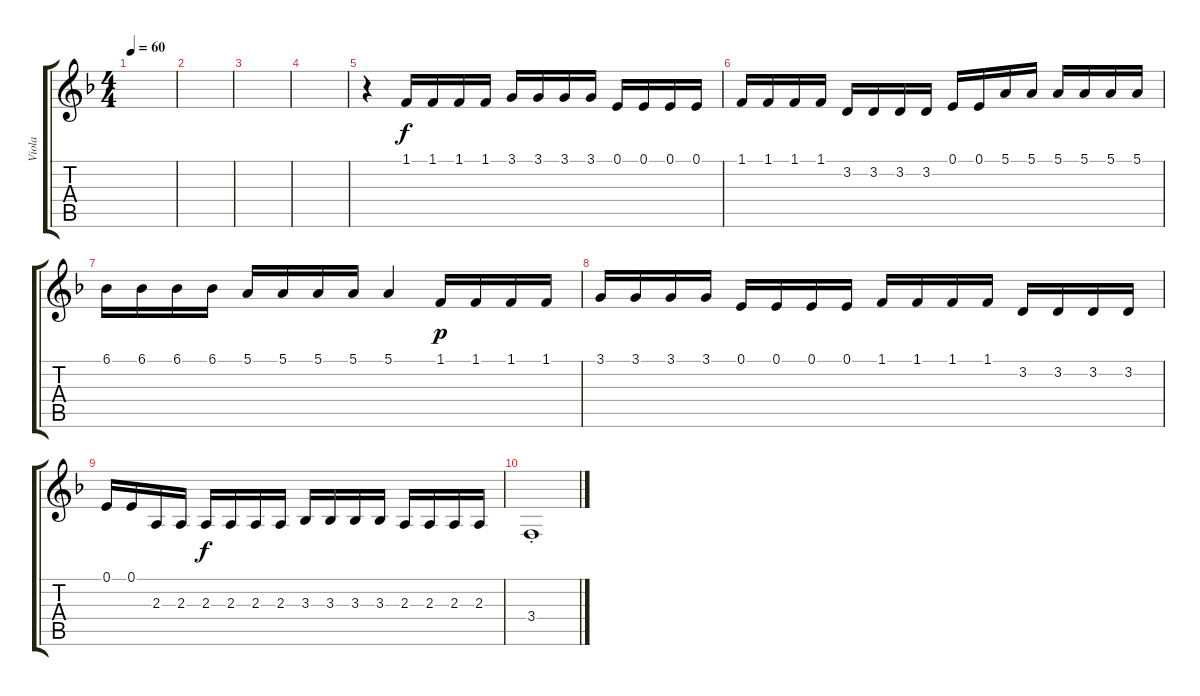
\track ("Viola" "Viola") {instrument viola}
\staff {score tabs}
\tuning (E4 B3 G3 D3 A2 E2) {hide}
\ts (4 4)
\tempo 60
\clef g2
\ks f
|
|
|
|
r.4 1.1.16 1.1.16 1.1.16 1.1.16 3.1.16 3.1.16 3.1.16 3.1.16 0.1.16 0.1.16 0.1.16 0.1.16 |
1.1.16 1.1.16 1.1.16 1.1.16 3.2.16 3.2.16 3.2.16 3.2.16 0.1.16 0.1.16 5.1.16 5.1.16 5.1.16 5.1.16 5.1.16 5.1.16 |
6.1.16 6.1.16 6.1.16 6.1.16 5.1.16 5.1.16 5.1.16 5.1.16 5.1.4 1.1.16{dy p} 1.1.16 1.1.16 1.1.16 |
3.1.16 3.1.16 3.1.16 3.1.16 0.1.16 0.1.16 0.1.16 0.1.16 1.1.16 1.1.16 1.1.16 1.1.16 3.2.16 3.2.16 3.2.16 3.2.16 |
0.1.16 0.1.16 2.3.16 2.3.16 2.3.16{dy f} 2.3.16 2.3.16 2.3.16 3.3.16 3.3.16 3.3.16 3.3.16 2.3.16 2.3.16 2.3.16 2.3.16 |
3.4{st}.1
